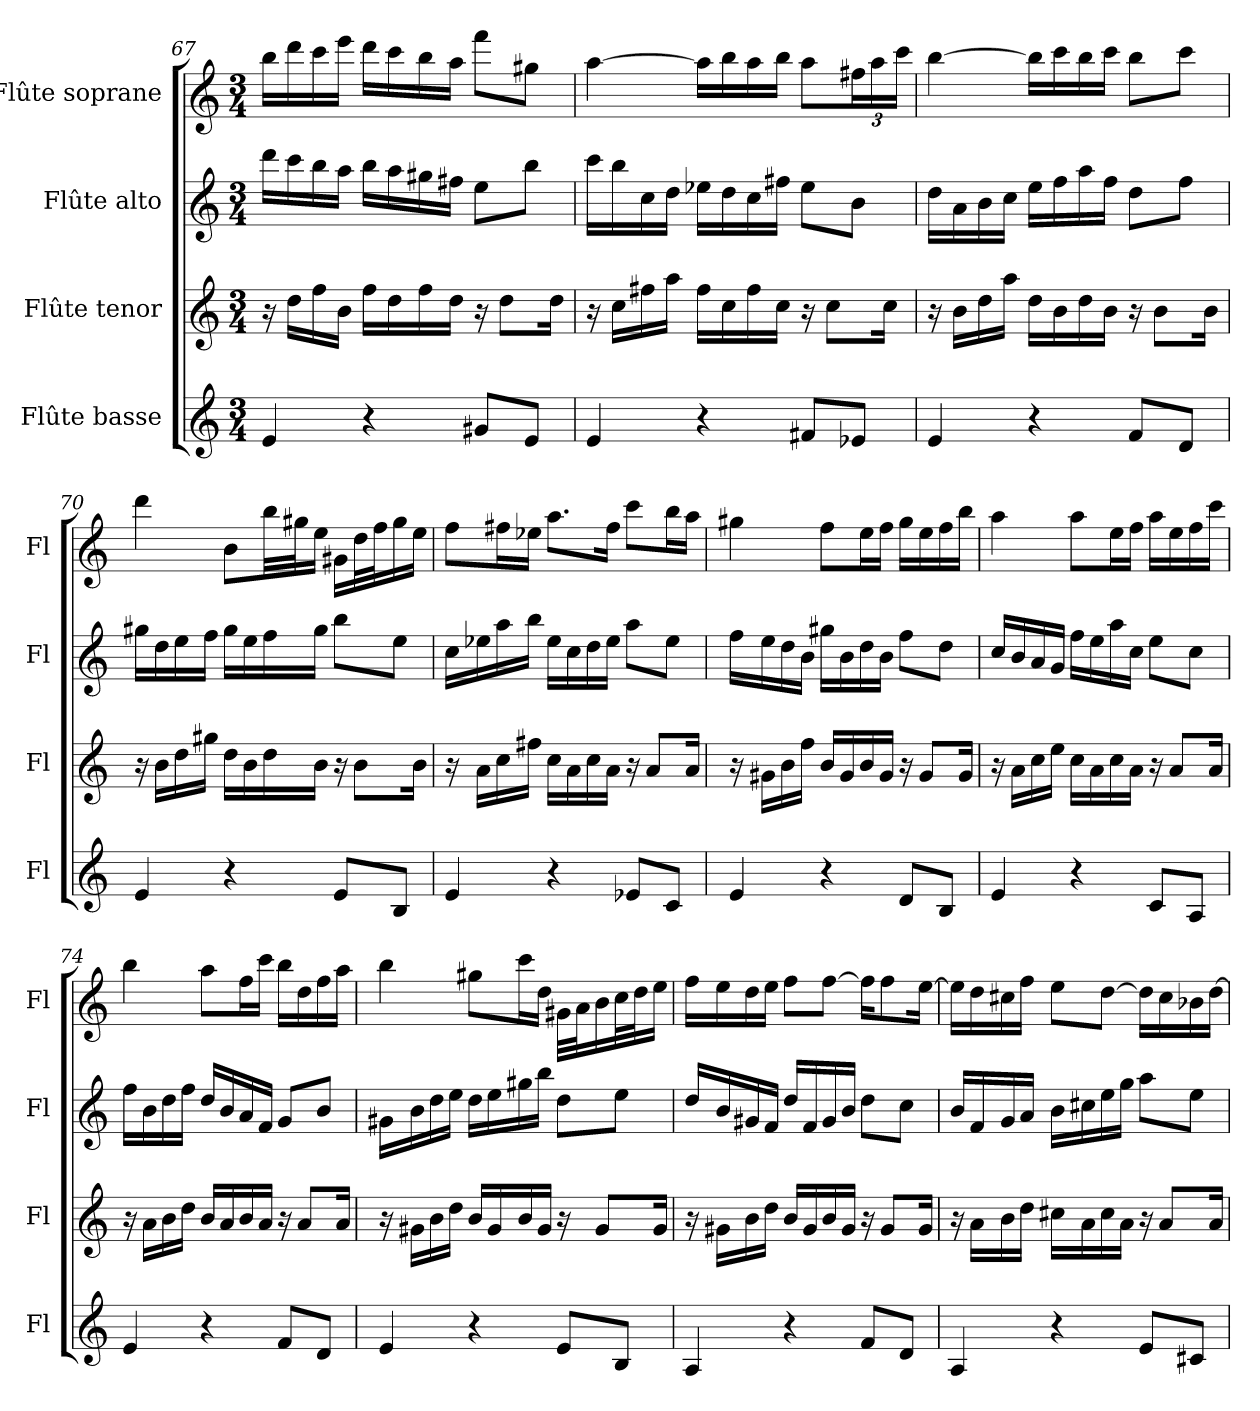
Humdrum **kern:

**kern	**kern	**kern	**kern
*part4	*part3	*part2	*part1
*staff4	*staff3	*staff2	*staff1
*I"Flûte basse	*I"Flûte tenor	*I"Flûte alto	*I"Flûte soprane
*I'Fl	*I'Fl	*I'Fl	*I'Fl
*clefG2	*clefG2	*clefG2	*clefG2
*k[]	*k[]	*k[]	*k[]
*M3/4	*M3/4	*M3/4	*M3/4
=67	=67	=67	=67
4e/	16r	16ddd\LL	16bb\LL
.	16dd\LL	16ccc\	16ddd\
.	16ff\	16bb\	16ccc\
.	16b\JJ	16aa\JJ	16eee\JJ
4r	16ff\LL	16bb\LL	16ddd\LL
.	16dd\	16aa\	16ccc\
.	16ff\	16gg#X\	16bb\
.	16dd\JJ	16ff#X\JJ	16aa\JJ
8g#X/L	16r	8ee\L	8fff\L
.	8dd\L	.	.
8e/J	.	8bb\J	8gg#X\J
.	16dd\Jk	.	.
=68	=68	=68	=68
4e/	16r	16ccc\LL	[4aa\
.	16cc\LL	16bb\	.
.	16ff#X\	16cc\	.
.	16aa\JJ	16dd\JJ	.
4r	16ff#\LL	16ee-X\LL	16aa\LL]
.	16cc\	16dd\	16bb\
.	16ff#\	16cc\	16aa\
.	16cc\JJ	16ff#X\JJ	16bb\JJ
8f#X/L	16r	8ee-\L	8aa\L
.	8cc\L	.	.
*	*	*	*Xbrackettup
8e-X/J	.	8b\J	24ff#X\L
.	.	.	24aa\
.	16cc\Jk	.	.
.	.	.	24ccc\JJ
=69	=69	=69	=69
4e/	16r	16dd\LL	[4bb\
.	16b\LL	16a\	.
.	16dd\	16b\	.
.	16aa\JJ	16cc\JJ	.
4r	16dd\LL	16ee\LL	16bb\LL]
.	16b\	16ff\	16ccc\
.	16dd\	16aa\	16bb\
.	16b\JJ	16ff\JJ	16ccc\JJ
8f/L	16r	8dd\L	8bb\L
.	8b\L	.	.
8d/J	.	8ff\J	8ccc\J
.	16b\Jk	.	.
!!LO:LB:g=z
=70	=70	=70	=70
4e/	16r	16gg#X\LL	4ddd\
.	16b\LL	16dd\	.
.	16dd\	16ee\	.
.	16gg#X\JJ	16ff\JJ	.
4r	16dd\LL	16gg#\LL	8b\L
.	16b\	16ee\	.
.	16dd\	16ff\	32bb\LL
.	.	.	32gg#X\J
.	16b\JJ	16gg#\JJ	16ee\JJ
8e/L	16r	8bb\L	16g#X\LL
.	8b\L	.	32dd\L
.	.	.	32ff\J
8B/J	.	8ee\J	16gg#\
.	16b\Jk	.	16ee\JJ
=71	=71	=71	=71
4e/	16r	16cc\LL	8ff\L
.	16a\LL	16ee-X\	.
.	16cc\	16aa\	16ff#X\L
.	16ff#X\JJ	16bb\JJ	16ee-X\JJ
4r	16cc\LL	16ee-\LL	8.aa\L
.	16a\	16cc\	.
.	16cc\	16dd\	.
.	16a\JJ	16ee-\JJ	16ff#\Jk
8e-X/L	16r	8aa\L	8ccc\L
.	8a/L	.	.
8c/J	.	8ee-\J	16bb\L
.	16a/Jk	.	16aa\JJ
=72	=72	=72	=72
4e/	16r	16ff\LL	4gg#X\
.	16g#X\LL	16ee\	.
.	16b\	16dd\	.
.	16ff\JJ	16b\JJ	.
4r	16b/LL	16gg#X\LL	8ff\L
.	16g#/	16b\	.
.	16b/	16dd\	16ee\L
.	16g#/JJ	16b\JJ	16ff\JJ
8d/L	16r	8ff\L	16gg#\LL
.	8g#/L	.	16ee\
8B/J	.	8dd\J	16ff\
.	16g#/Jk	.	16bb\JJ
=73	=73	=73	=73
4e/	16r	16cc/LL	4aa\
.	16a\LL	16b/	.
.	16cc\	16a/	.
.	16ee\JJ	16g/JJ	.
4r	16cc\LL	16ff\LL	8aa\L
.	16a\	16ee\	.
.	16cc\	16aa\	16ee\L
.	16a\JJ	16cc\JJ	16ff\JJ
8c/L	16r	8ee\L	16aa\LL
.	8a/L	.	16ee\
8A/J	.	8cc\J	16ff\
.	16a/Jk	.	16ccc\JJ
!!LO:LB:g=z
=74	=74	=74	=74
4e/	16r	16ff\LL	4bb\
.	16a\LL	16b\	.
.	16b\	16dd\	.
.	16dd\JJ	16ff\JJ	.
4r	16b/LL	16dd/LL	8aa\L
.	16a/	16b/	.
.	16b/	16a/	16ff\L
.	16a/JJ	16f/JJ	16ccc\JJ
8f/L	16r	8g/L	16bb\LL
.	8a/L	.	16dd\
8d/J	.	8b/J	16ff\
.	16a/Jk	.	16aa\JJ
=75	=75	=75	=75
4e/	16r	16g#X\LL	4bb\
.	16g#X\LL	16b\	.
.	16b\	16dd\	.
.	16dd\JJ	16ee\JJ	.
4r	16b/LL	16dd\LL	8gg#X\L
.	16g#/	16ee\	.
.	16b/	16gg#X\	16ccc\L
.	16g#/JJ	16bb\JJ	16dd\JJ
8e/L	16r	8dd\L	32g#X\LLL
.	.	.	32a\J
.	8g#/L	.	16b\
8B/J	.	8ee\J	32cc\L
.	.	.	32dd\J
.	16g#/Jk	.	16ee\JJ
=76	=76	=76	=76
4A/	16r	16dd/LL	16ff\LL
.	16g#X\LL	16b/	16ee\
.	16b\	16g#X/	16dd\
.	16dd\JJ	16f/JJ	16ee\JJ
4r	16b/LL	16dd/LL	8ff\L
.	16g#/	16f/	.
.	16b/	16g#/	[8ff\J
.	16g#/JJ	16b/JJ	.
8f/L	16r	8dd\L	16ff\KL]
.	8g#/L	.	8ff\
8d/J	.	8cc\J	.
.	16g#/Jk	.	[16ee\Jk
=77	=77	=77	=77
4A/	16r	16b/LL	16ee\LL]
.	16a\LL	16f/	16dd\
.	16b\	16g/	16cc#X\
.	16dd\JJ	16a/JJ	16ff\JJ
4r	16cc#X\LL	16b\LL	8ee\L
.	16a\	16cc#X\	.
.	16cc#\	16ee\	[8dd\J
.	16a\JJ	16gg\JJ	.
8e/L	16r	8aa\L	16dd\LL]
.	8a/L	.	16cc#\
8c#X/J	.	8ee\J	16b-X\
.	16a/Jk	.	[16dd\JJ
=	=	=	=
*-	*-	*-	*-
